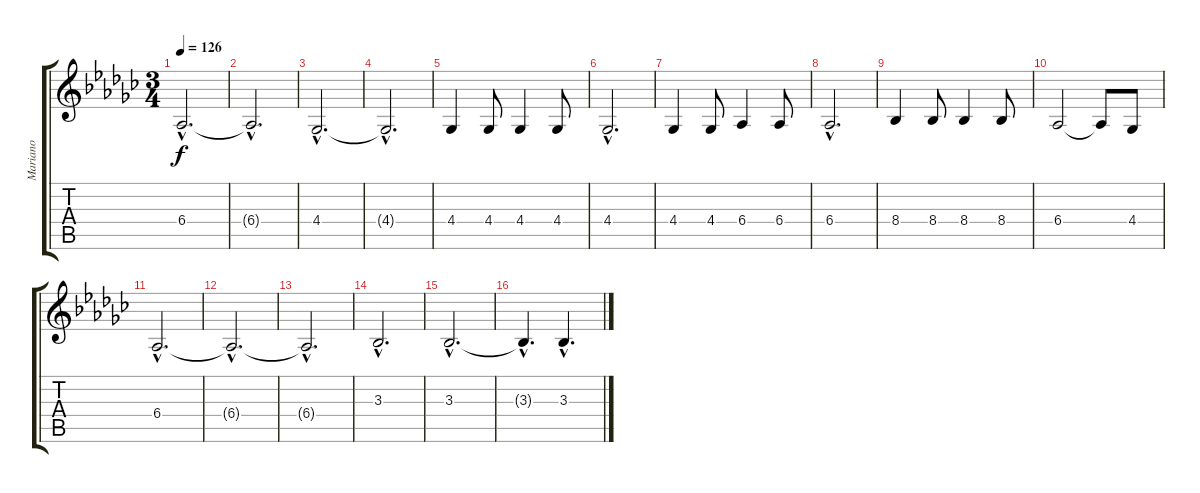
\track ("Mariano" "Mariano") {instrument flute}
\staff {score tabs}
\tuning (E4 B3 G3 D3 A2 E2) {hide}
\ts (3 4)
\tempo 126
\clef g2
\ks ebminor
6.4{hac}.2{d dy f} |
6.4{hac t}.2{d} |
4.4{hac}.2{d} |
4.4{hac t}.2{d} |
4.4.4 4.4.8 4.4.4 4.4.8 |
4.4{hac}.2{d} |
4.4.4 4.4.8 6.4.4 6.4.8 |
6.4{hac}.2{d} |
8.4.4 8.4.8 8.4.4 8.4.8 |
6.4.2 6.4{t}.8 4.4.8 |
6.4{hac}.2{d} |
6.4{hac t}.2{d} |
6.4{hac t}.2{d} |
3.3{hac}.2{d} |
3.3{hac}.2{d} |
3.3{hac t}.4{d} 3.3{hac}.4{d}
